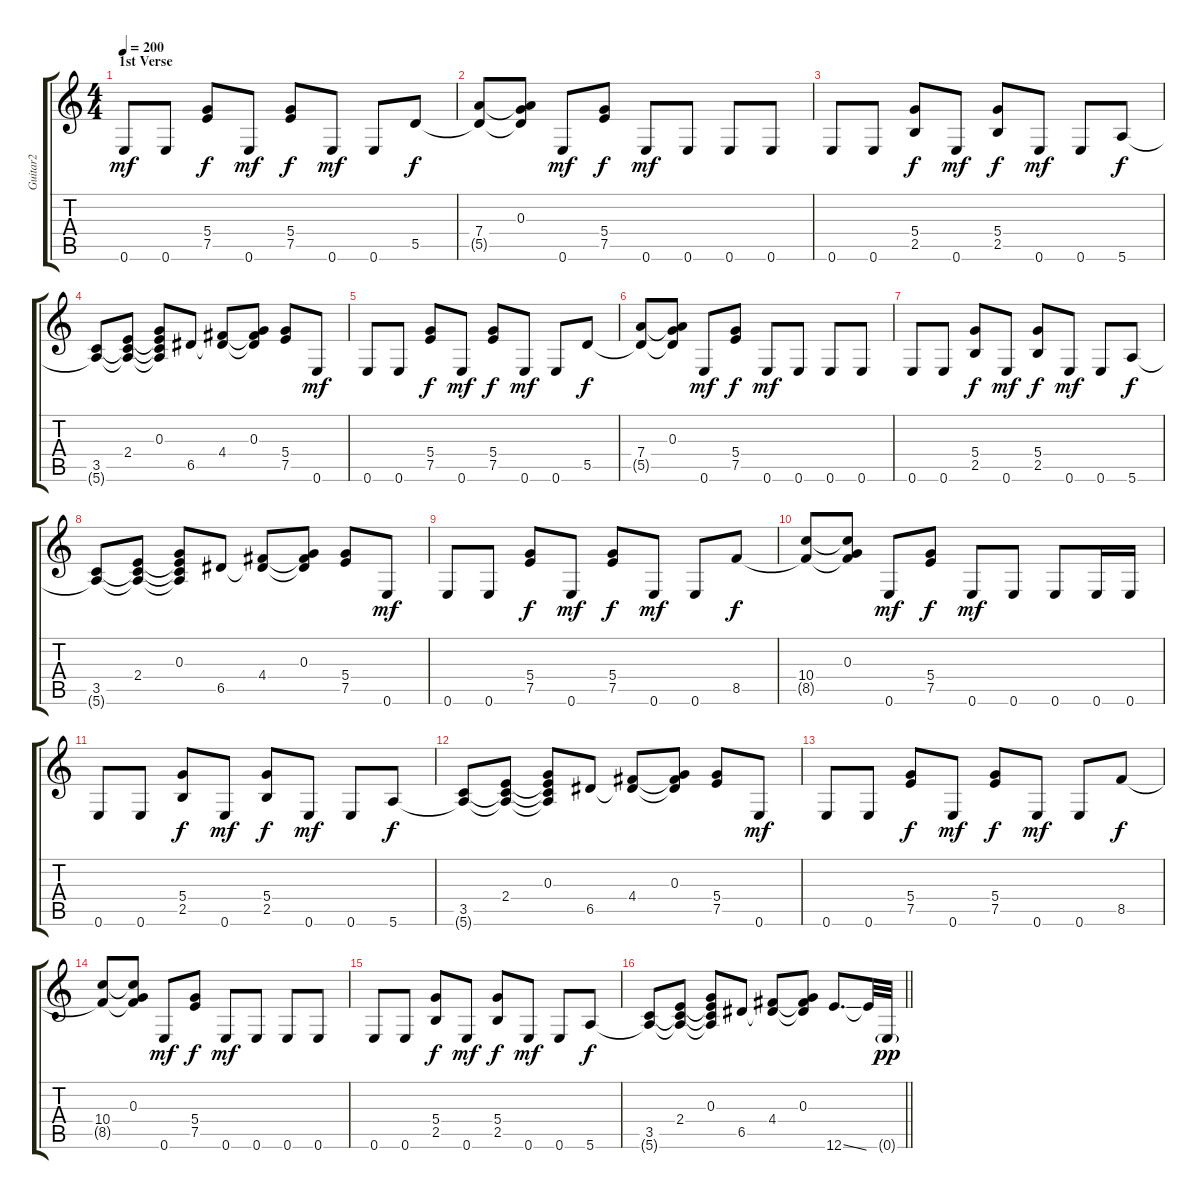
\track ("Guitar2" "Guitar2") {instrument distortionguitar}
\staff {score tabs}
\tuning (E4 B3 G3 D3 A2 E2) {hide}
\ts (4 4)
\section ("" "1st Verse")
\tempo 200
\clef g2
\ks c
0.6.8{dy mf} 0.6.8 (5.4 7.5).8{dy f} 0.6.8{dy mf} (5.4 7.5).8{dy f} 0.6.8{dy mf} 0.6.8 5.5.8{dy f} |
(7.4 5.5{t}).8 (0.3 7.4{t} 5.5{t}).8 0.6.8{dy mf} (5.4 7.5).8{dy f} 0.6.8{dy mf} 0.6.8 0.6.8 0.6.8 |
0.6.8 0.6.8 (5.4 2.5).8{dy f} 0.6.8{dy mf} (5.4 2.5).8{dy f} 0.6.8{dy mf} 0.6.8 5.6.8{dy f} |
(3.5 5.6{t}).8 (2.4 3.5{t} 5.6{t}).8 (0.3 2.4{t} 3.5{t} 5.6{t}).8 6.5.8 (4.4 6.5{t}).8 (0.3 4.4{t} 6.5{t}).8 (5.4 7.5).8 0.6.8{dy mf} |
0.6.8 0.6.8 (5.4 7.5).8{dy f} 0.6.8{dy mf} (5.4 7.5).8{dy f} 0.6.8{dy mf} 0.6.8 5.5.8{dy f} |
(7.4 5.5{t}).8 (0.3 7.4{t} 5.5{t}).8 0.6.8{dy mf} (5.4 7.5).8{dy f} 0.6.8{dy mf} 0.6.8 0.6.8 0.6.8 |
0.6.8 0.6.8 (5.4 2.5).8{dy f} 0.6.8{dy mf} (5.4 2.5).8{dy f} 0.6.8{dy mf} 0.6.8 5.6.8{dy f} |
(3.5 5.6{t}).8 (2.4 3.5{t} 5.6{t}).8 (0.3 2.4{t} 3.5{t} 5.6{t}).8 6.5.8 (4.4 6.5{t}).8 (0.3 4.4{t} 6.5{t}).8 (5.4 7.5).8 0.6.8{dy mf} |
0.6.8 0.6.8 (5.4 7.5).8{dy f} 0.6.8{dy mf} (5.4 7.5).8{dy f} 0.6.8{dy mf} 0.6.8 8.5.8{dy f} |
(10.4 8.5{t}).8 (0.3 10.4{t} 8.5{t}).8 0.6.8{dy mf} (5.4 7.5).8{dy f} 0.6.8{dy mf} 0.6.8 0.6.8 0.6.16 0.6.16 |
0.6.8 0.6.8 (5.4 2.5).8{dy f} 0.6.8{dy mf} (5.4 2.5).8{dy f} 0.6.8{dy mf} 0.6.8 5.6.8{dy f} |
(3.5 5.6{t}).8 (2.4 3.5{t} 5.6{t}).8 (0.3 2.4{t} 3.5{t} 5.6{t}).8 6.5.8 (4.4 6.5{t}).8 (0.3 4.4{t} 6.5{t}).8 (5.4 7.5).8 0.6.8{dy mf} |
0.6.8 0.6.8 (5.4 7.5).8{dy f} 0.6.8{dy mf} (5.4 7.5).8{dy f} 0.6.8{dy mf} 0.6.8 8.5.8{dy f} |
(10.4 8.5{t}).8 (0.3 10.4{t} 8.5{t}).8 0.6.8{dy mf} (5.4 7.5).8{dy f} 0.6.8{dy mf} 0.6.8 0.6.8 0.6.8 |
0.6.8 0.6.8 (5.4 2.5).8{dy f} 0.6.8{dy mf} (5.4 2.5).8{dy f} 0.6.8{dy mf} 0.6.8 5.6.8{dy f} |
\barLineRight lightlight
(3.5 5.6{t}).8 (2.4 3.5{t} 5.6{t}).8 (0.3 2.4{t} 3.5{t} 5.6{t}).8 6.5.8 (4.4 6.5{t}).8 (0.3 4.4{t} 6.5{t}).8 12.6{ss}.8{d} 12.6{t}.32 0.6{g}.32{dy pp}
